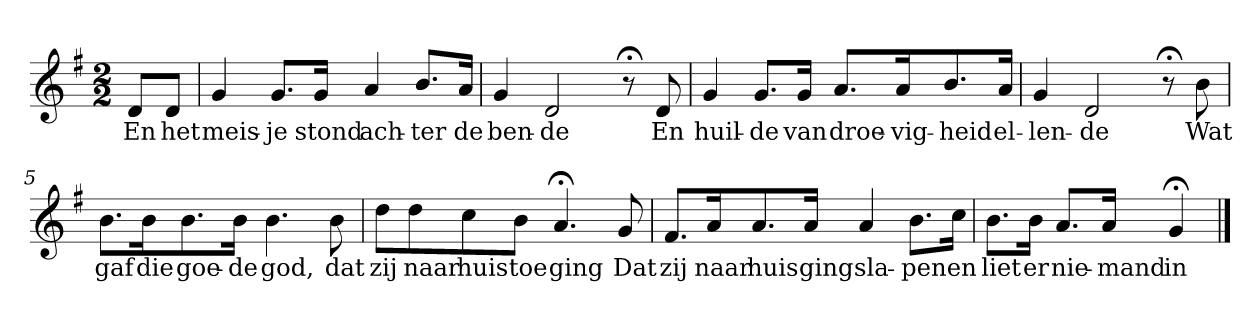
**kern	**text
*part1	*part1
*staff1	*staff1
*k[f#]	*
*G:	*
*M2/2	*
*MM120	*
=	=
8dL	En
8dJ	het
=1	=1
4g	meis-
8.gL	-je
16gJk	stond
4a	ach-
8.bL	-ter
16aJk	de
=2	=2
4g	ben-
2d	-de
8r;<	.
8d	En
=3	=3
4g	huil-
8.gL	-de
16gJk	van
8.aL	droe-
16aK	-vig-
8.b	-heid
16aJk	el-
=4	=4
4g	-len-
2d	-de
8r;<	.
8b	Wat
=5	=5
8.bL	gaf
16bK	die
8.b	goe-
16bJk	-de
4.b	god,
8b	dat
=6	=6
8ddL	zij
8dd	naar
8cc	huis
8bJ	toe
4.a;<	ging
8g	Dat
=7	=7
8.f#L	zij
16aK	naar
8.a	huis
16aJk	ging
4a	sla-
8.bL	-pen
16ccJk	en
=8	=8
8.bL	liet
16bJk	er
8.aL	nie-
16aJk	-mand
4g;<	in
==	==
*-	*-
